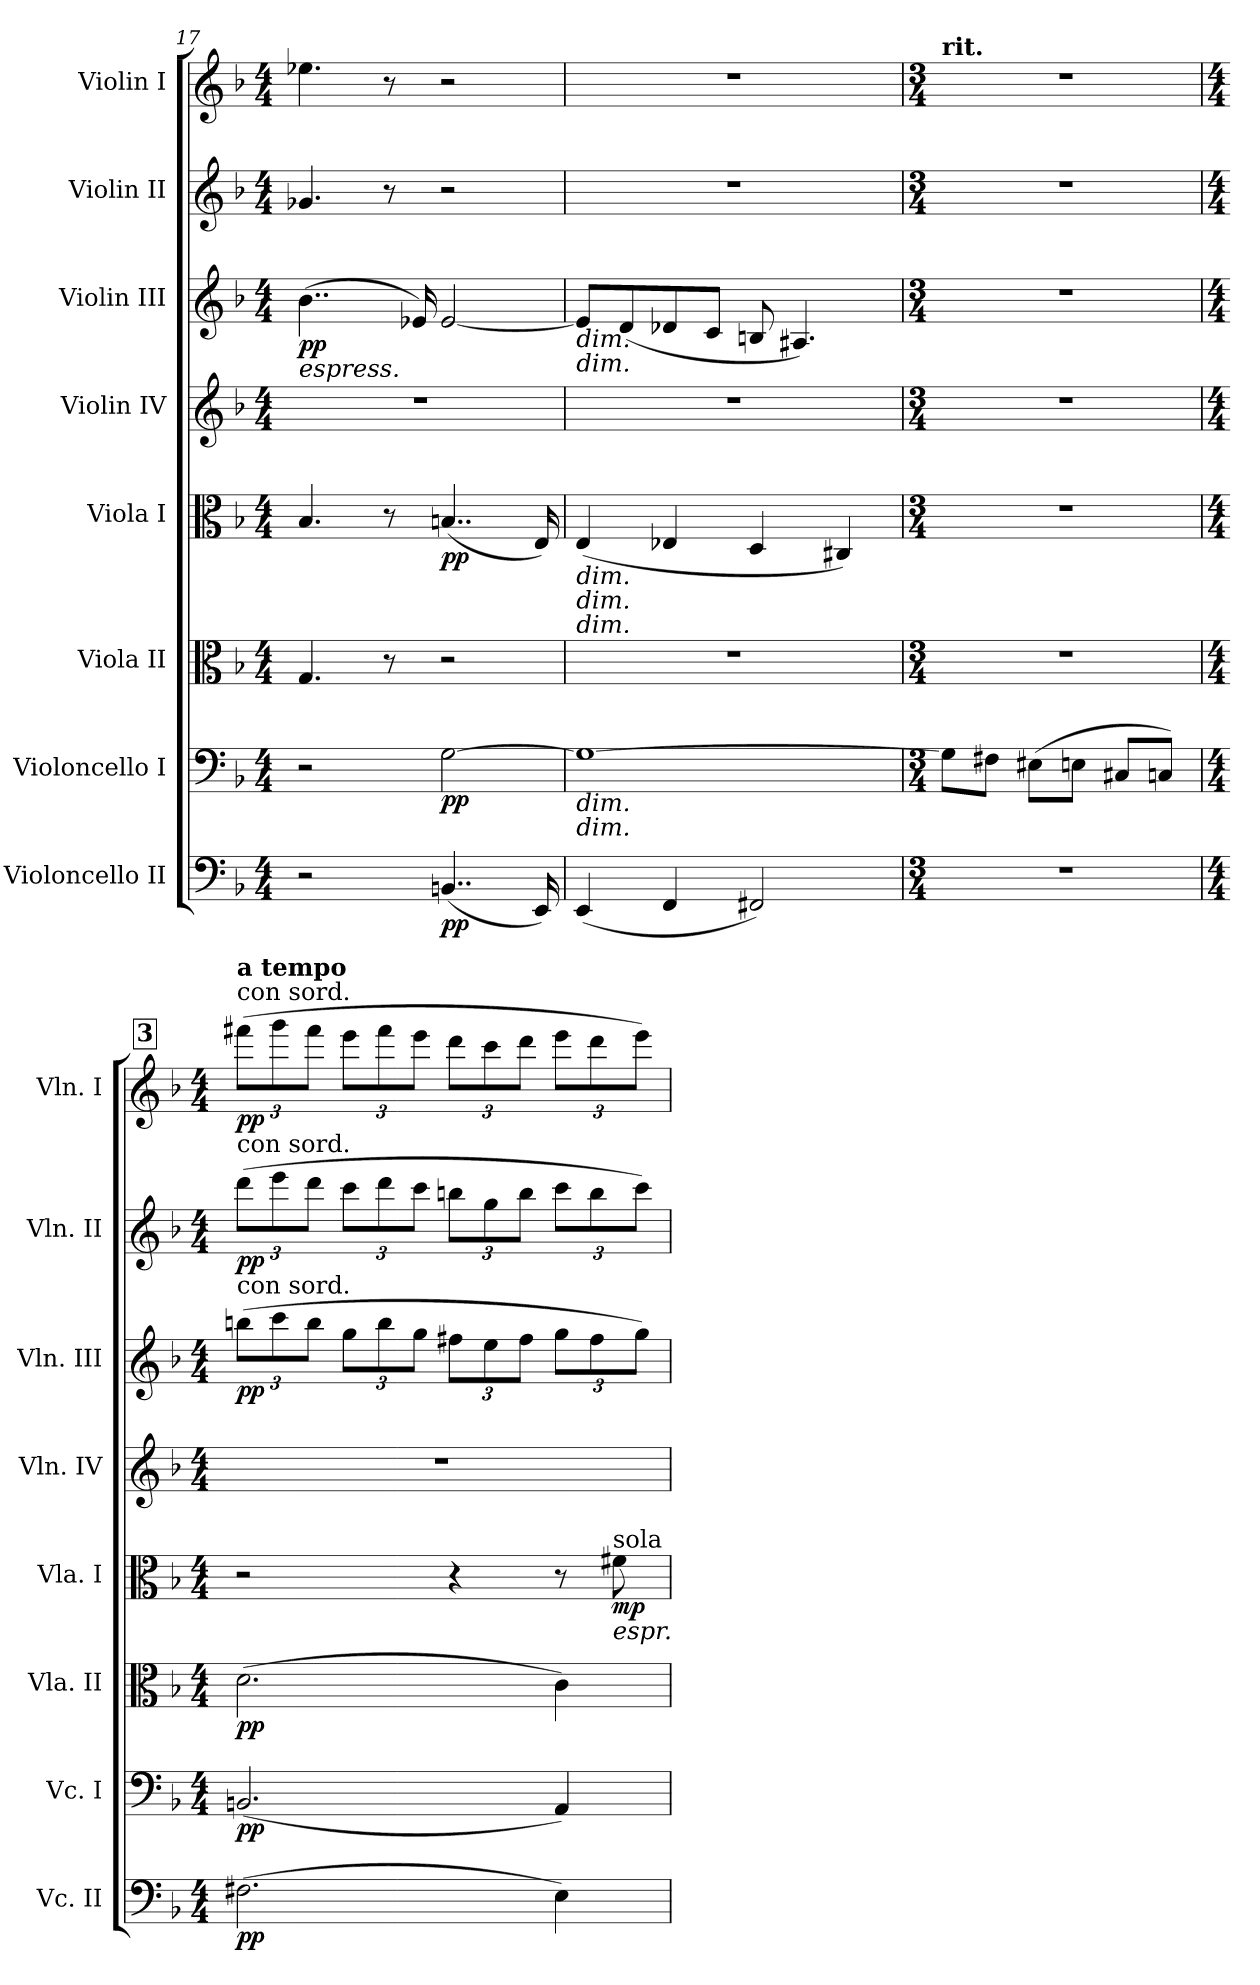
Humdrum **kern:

**kern	**dynam	**kern	**dynam	**kern	**dynam	**kern	**dynam	**kern	**kern	**dynam	**kern	**dynam	**kern	**dynam
*part8	*part8	*part7	*part7	*part6	*part6	*part5	*part5	*part4	*part3	*part3	*part2	*part2	*part1	*part1
*staff8	*staff8	*staff7	*staff7	*staff6	*staff6	*staff5	*staff5	*staff4	*staff3	*staff3	*staff2	*staff2	*staff1	*staff1
*I"Violoncello II	*	*I"Violoncello I	*	*I"Viola II	*	*I"Viola I	*	*I"Violin IV	*I"Violin III	*	*I"Violin II	*	*I"Violin I	*
*I'Vc. II	*	*I'Vc. I	*	*I'Vla. II	*	*I'Vla. I	*	*I'Vln. IV	*I'Vln. III	*	*I'Vln. II	*	*I'Vln. I	*
!!LO:PB:g=z
*clefF4	*	*clefF4	*	*clefC3	*	*clefC3	*	*clefG2	*clefG2	*	*clefG2	*	*clefG2	*
*k[b-]	*	*k[b-]	*	*k[b-]	*	*k[b-]	*	*k[b-]	*k[b-]	*	*k[b-]	*	*k[b-]	*
*M4/4	*	*M4/4	*	*M4/4	*	*M4/4	*	*M4/4	*M4/4	*	*M4/4	*	*M4/4	*
=17	=17	=17	=17	=17	=17	=17	=17	=17	=17	=17	=17	=17	=17	=17
!	!	!	!	!	!	!	!	!	!LO:TX:b:i:t=espress.	!	!	!	!	!
!	!	!	!	!	!	!	!	!	!	!LO:DY:b	!	!	!	!
2r	.	2r	.	4.G/	.	4.B-/	.	1r	(>4..b-\	pp	4.g-X/	.	4.ee-X\	.
.	.	.	.	8r	.	8r	.	.	.	.	8r	.	8r	.
.	.	.	.	.	.	.	.	.	16e-X/)	.	.	.	.	.
!	!LO:DY:b	!	!LO:DY:b	!	!	!	!LO:DY:b	!	!	!	!	!	!	!
(<4..BBn/	pp	[2G\	pp	2r	.	(<4..Bn/	pp	.	[2e-/	.	2r	.	2r	.
16EE/)	.	.	.	.	.	16E/)	.	.	.	.	.	.	.	.
=18	=18	=18	=18	=18	=18	=18	=18	=18	=18	=18	=18	=18	=18	=18
!	!	!	!	!	!	!	!	!	!LO:TX:b:i:t=dim.	!	!	!	!	!
!	!	!	!	!	!	!	!	!	!LO:TX:b:i:t=dim.	!	!	!	!	!
!	!	!	!	!	!	!LO:TX:b:i:t=dim.	!	!	!	!	!	!	!	!
!	!	!	!	!	!	!LO:TX:b:i:t=dim.	!	!	!	!	!	!	!	!
!	!	!	!	!	!	!LO:TX:b:i:t=dim.	!	!	!	!	!	!	!	!
!	!	!LO:TX:b:i:t=dim.	!	!	!	!	!	!	!	!	!	!	!	!
!	!	!LO:TX:b:i:t=dim.	!	!	!	!	!	!	!	!	!	!	!	!
(<4EE/	.	1G_	.	1r	.	(<4E/	.	1r	8e-/L]	.	1r	.	1r	.
.	.	.	.	.	.	.	.	.	(<8d/	.	.	.	.	.
4FF/	.	.	.	.	.	4E-X/	.	.	8d-X/	.	.	.	.	.
.	.	.	.	.	.	.	.	.	8c/J	.	.	.	.	.
2FF#X/)	.	.	.	.	.	4D/	.	.	8Bn/	.	.	.	.	.
.	.	.	.	.	.	.	.	.	4.A#X/)	.	.	.	.	.
.	.	.	.	.	.	4C#X/)	.	.	.	.	.	.	.	.
=19	=19	=19	=19	=19	=19	=19	=19	=19	=19	=19	=19	=19	=19	=19
*M3/4	*	*M3/4	*	*M3/4	*	*M3/4	*	*M3/4	*M3/4	*	*M3/4	*	*M3/4	*
!	!	!	!	!	!	!	!	!	!	!	!	!	!LO:TX:a:B:t=rit.	!
2.r	.	8G\L]	.	2.r	.	2.r	.	2.r	2.r	.	2.r	.	2.r	.
.	.	8F#X\J	.	.	.	.	.	.	.	.	.	.	.	.
.	.	(>8E#X\L	.	.	.	.	.	.	.	.	.	.	.	.
.	.	8En\J	.	.	.	.	.	.	.	.	.	.	.	.
.	.	8C#X/L	.	.	.	.	.	.	.	.	.	.	.	.
.	.	8Cn/J)	.	.	.	.	.	.	.	.	.	.	.	.
!!LO:PB:g=z
!!LO:REH:place=s1:a:B:fs=14:t=3
=20	=20	=20	=20	=20	=20	=20	=20	=20	=20	=20	=20	=20	=20	=20
*M4/4	*	*M4/4	*	*M4/4	*	*M4/4	*	*M4/4	*M4/4	*	*M4/4	*	*M4/4	*
*	*	*	*	*	*	*	*	*	*Xbrackettup	*	*Xbrackettup	*	*Xbrackettup	*
!	!	!	!	!	!	!	!	!	!	!	!	!	!LO:TX:a:t=con sord.	!
!	!	!	!	!	!	!	!	!	!	!	!	!	!LO:TX:a:B:t=a tempo	!
!	!	!	!	!	!	!	!	!	!	!	!LO:TX:a:t=con sord.	!	!	!
!	!	!	!	!	!	!	!	!	!LO:TX:a:t=con sord.	!	!	!	!	!
!	!LO:DY:b	!	!LO:DY:b	!	!LO:DY:b	!	!	!	!	!LO:DY:b	!	!LO:DY:b	!	!LO:DY:b
(>2.F#X\	pp	(<2.BBn/	pp	(>2.d\	pp	2r	.	1r	(>12bbn\L	pp	(>12ddd\L	pp	(>12fff#X\L	pp
.	.	.	.	.	.	.	.	.	12ccc\	.	12eee\	.	12ggg\	.
.	.	.	.	.	.	.	.	.	12bb\J	.	12ddd\J	.	12fff#\J	.
.	.	.	.	.	.	.	.	.	12gg\L	.	12ccc\L	.	12eee\L	.
.	.	.	.	.	.	.	.	.	12bb\	.	12ddd\	.	12fff#\	.
.	.	.	.	.	.	.	.	.	12gg\J	.	12ccc\J	.	12eee\J	.
.	.	.	.	.	.	4r	.	.	12ff#X\L	.	12bbn\L	.	12ddd\L	.
.	.	.	.	.	.	.	.	.	12ee\	.	12gg\	.	12ccc\	.
.	.	.	.	.	.	.	.	.	12ff#\J	.	12bb\J	.	12ddd\J	.
4E\)	.	4AA/)	.	4c\)	.	8r	.	.	12gg\L	.	12ccc\L	.	12eee\L	.
.	.	.	.	.	.	.	.	.	12ff#\	.	12bb\	.	12ddd\	.
!	!	!	!	!	!	!LO:TX:a:t=sola	!	!	!	!	!	!	!	!
!	!	!	!	!	!	!LO:TX:b:i:t=espr.	!	!	!	!	!	!	!	!
!	!	!	!	!	!	!	!LO:DY:b	!	!	!	!	!	!	!
.	.	.	.	.	.	8f#X\	mp	.	.	.	.	.	.	.
.	.	.	.	.	.	.	.	.	12gg\J)	.	12ccc\J)	.	12eee\J)	.
=	=	=	=	=	=	=	=	=	=	=	=	=	=	=
*-	*-	*-	*-	*-	*-	*-	*-	*-	*-	*-	*-	*-	*-	*-
